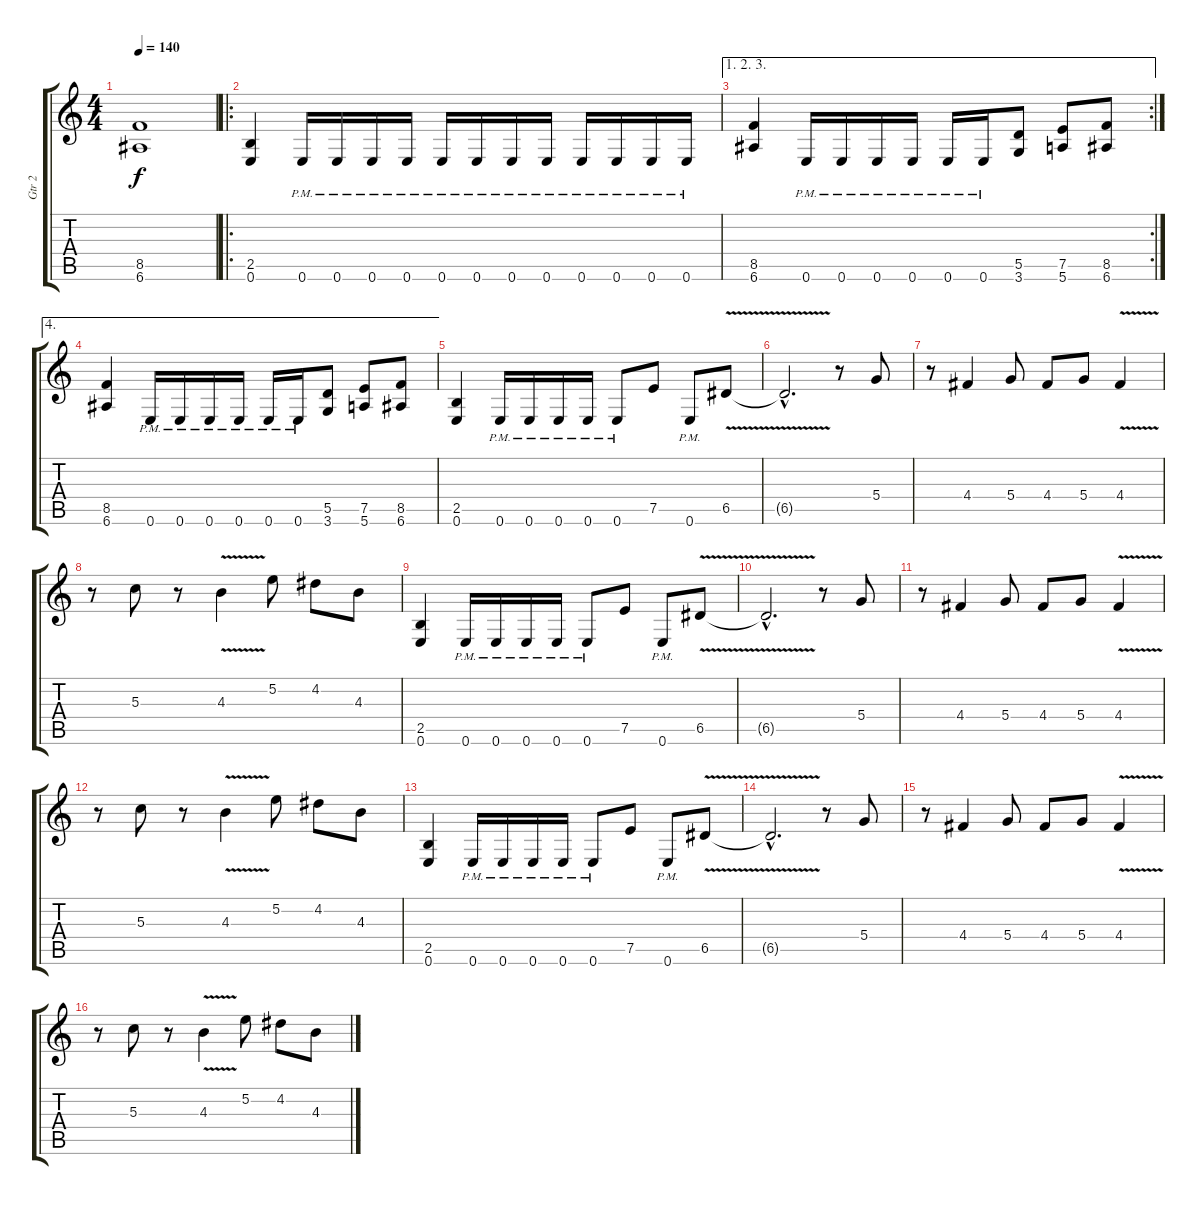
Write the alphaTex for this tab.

\track ("Gtr 2" "Gtr 2") {instrument distortionguitar}
\staff {score tabs}
\tuning (E4 B3 G3 D3 A2 E2) {hide}
\ts (4 4)
\tempo 140
\clef g2
\ks c
(8.5{t} 6.6{t}).1{dy f} |
\ro
(2.5 0.6).4 0.6{pm}.16 0.6{pm}.16 0.6{pm}.16 0.6{pm}.16 0.6{pm}.16 0.6{pm}.16 0.6{pm}.16 0.6{pm}.16 0.6{pm}.16 0.6{pm}.16 0.6{pm}.16 0.6{pm}.16 |
\ae (1 2 3)
\rc 2
(8.5 6.6).4 0.6{pm}.16 0.6{pm}.16 0.6{pm}.16 0.6{pm}.16 0.6{pm}.16 0.6{pm}.16 (5.5 3.6).8 (7.5 5.6).8 (8.5 6.6).8 |
\ae 4
(8.5 6.6).4 0.6{pm}.16 0.6{pm}.16 0.6{pm}.16 0.6{pm}.16 0.6{pm}.16 0.6{pm}.16 (5.5 3.6).8 (7.5 5.6).8 (8.5 6.6).8 |
(2.5 0.6).4 0.6{pm}.16 0.6{pm}.16 0.6{pm}.16 0.6{pm}.16 0.6{pm}.8 7.5.8 0.6{pm}.8 6.5{v}.8 |
6.5{hac t}.2{d} r.8 5.4.8 |
r.8 4.4.4 5.4.8 4.4.8 5.4.8 4.4{v}.4 |
r.8 5.3.8 r.8 4.3{v}.4 5.2.8 4.2.8 4.3.8 |
(2.5 0.6).4 0.6{pm}.16 0.6{pm}.16 0.6{pm}.16 0.6{pm}.16 0.6{pm}.8 7.5.8 0.6{pm}.8 6.5{v}.8 |
6.5{hac t}.2{d} r.8 5.4.8 |
r.8 4.4.4 5.4.8 4.4.8 5.4.8 4.4{v}.4 |
r.8 5.3.8 r.8 4.3{v}.4 5.2.8 4.2.8 4.3.8 |
(2.5 0.6).4 0.6{pm}.16 0.6{pm}.16 0.6{pm}.16 0.6{pm}.16 0.6{pm}.8 7.5.8 0.6{pm}.8 6.5{v}.8 |
6.5{hac t}.2{d} r.8 5.4.8 |
r.8 4.4.4 5.4.8 4.4.8 5.4.8 4.4{v}.4 |
r.8 5.3.8 r.8 4.3{v}.4 5.2.8 4.2.8 4.3.8
